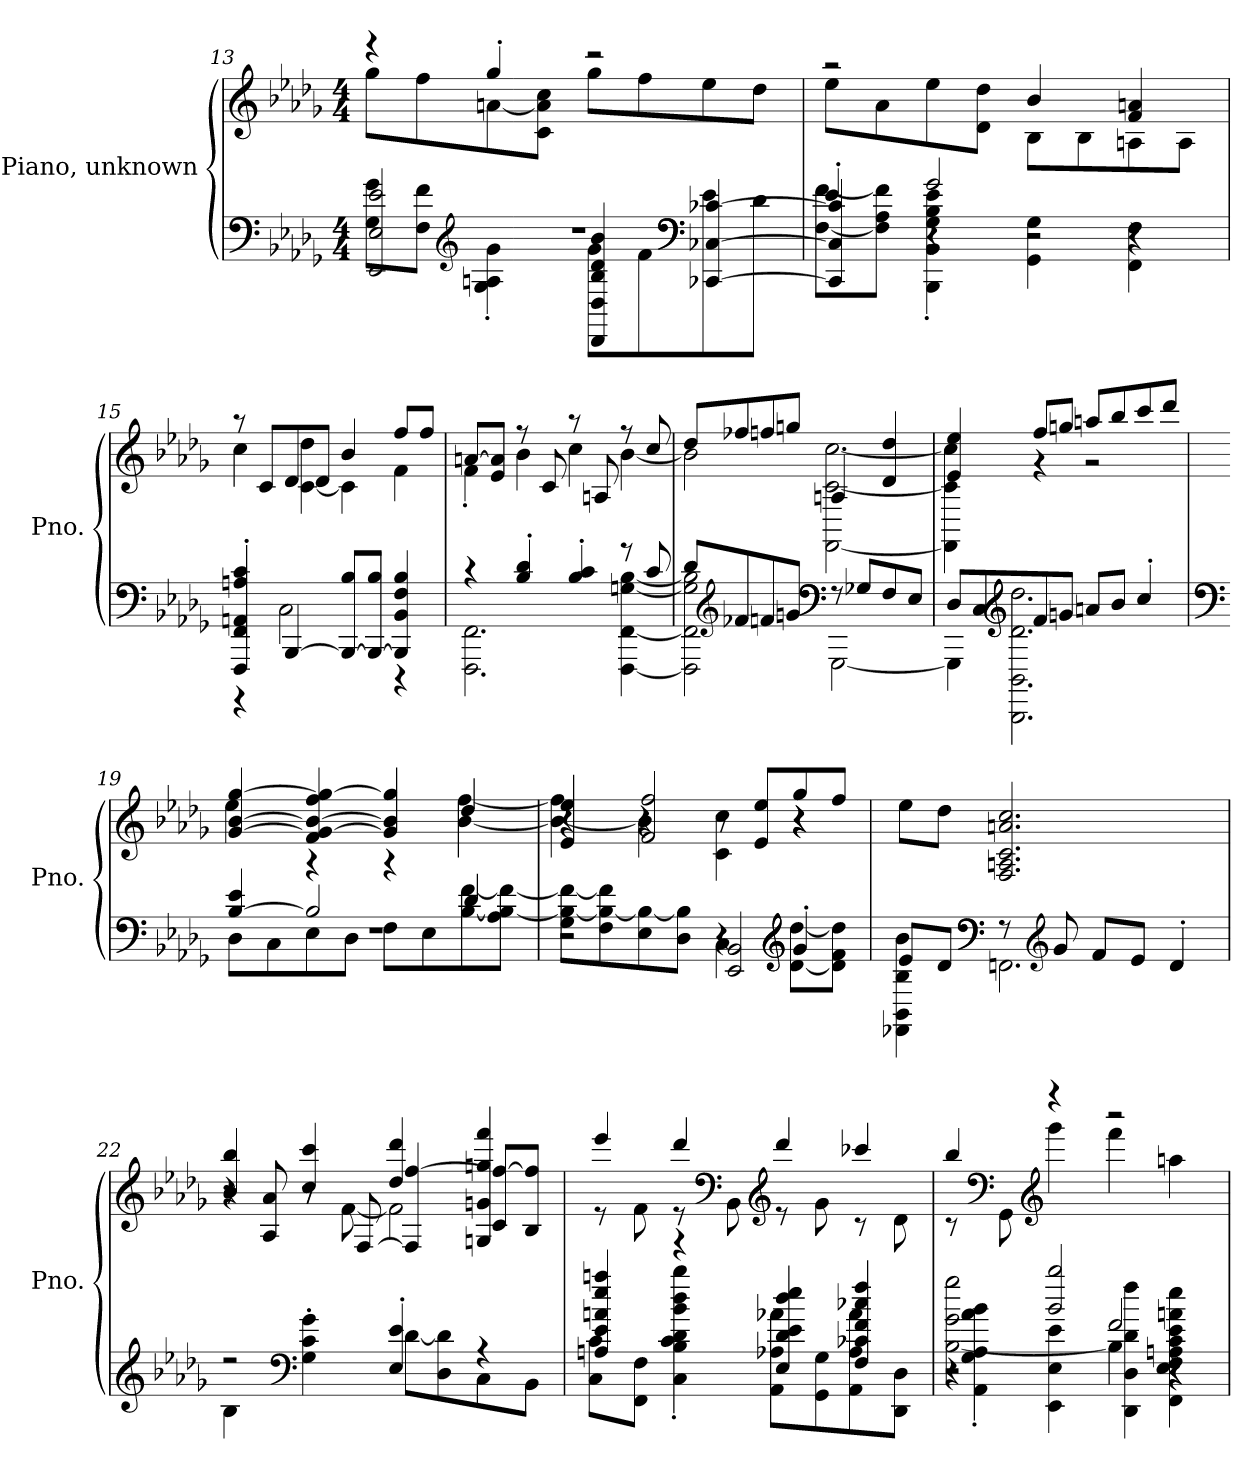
**kern	**kern
*part1	*part1
*staff2	*staff1
*I"Piano, unknown	*
*I'Pno.	*
!!LO:LB:g=z
*clefF4	*clefG2
*k[b-e-a-d-g-]	*k[b-e-a-d-g-]
*M4/4	*M4/4
=13	=13
*^	*^
*	*^	*	*
1r	8G-\ 8g-\L	2EE-/ 2E-/ 2e-/	4r	8gg-\L
.	8F\ 8f\J	.	.	8ff\
*clefG2	*	*	*	*
.	4G-\' 4An\' 4g-\'	.	4gg-'/	[8an\
.	.	.	.	8c\ 8a\] 8cc\J
.	8g-\L	4DD-/ 4D-/ 4B-/ 4d-/ 4b-/	2r	8gg-\L
.	8f\	.	.	8ff\
*clefF4	*	*	*	*
.	8e-\	[4CC-X/ [4C-X/ [4c-X/	.	8ee-\
.	8d-\J	.	.	8dd-\J
=14	=14	=14	=14	=14
4e-'/	[8F\ [8f\L	4CC-/] 4C-/] 4c-/]	2r	8ee-\L
.	8F\] 8A-\ 8f\]J	.	.	8a-\
2g-/	4BBB-\' 4BB-\' 4G-\' 4B-\' 4e-\'	4r	.	8ee-\
.	.	.	.	8d-\ 8dd-\J
.	4GG-\ 4G-\	2r	4b-/	8B-\L
.	.	.	.	8B-\
4r	4FF\ 4F\	.	4f/ 4an/	8An\
.	.	.	.	8A\J
*	*v	*v	*	*
=15	=15	=15	=15
4FFF/' 4FF/' 4AAn/' 4An/' 4c/'	4r	8r	4cc\
.	.	8c/L	.
[4BBB-/	2C\	8d-/	[4c\ 4dd-\
.	.	8d-/J	.
8BBB-/_ 8B-/L	.	4b-/	4c\]
8BBB-/_ 8B-/J	.	.	.
4BBB-/] 4BB-/ 4F/ 4B-/	4r	8ff/L	4f\
.	.	8ff/J	.
!!LO:LB:g=z	!!
=16	=16	=16	=16
4r	2.FFF\ 2.FF\	[8an/L	4f'\
.	.	8e-/ 8a/]J	.
4B-/' 4d-/'	.	8r	4b-\
.	.	8c/	.
4B-/' 4c/'	.	8r	4cc\
.	.	8An/	.
8r	[4FFF\ [4FF\ [4Gn\ [4B-\	8r	[4b-\
8c/	.	8cc/	.
=17	=17	=17	=17
8d-/L	2FFF\] 2FF\] 2G\] 2B-\]	8dd-/L	2b-\]
*clefG2	*	*	*
8f-X/	.	8ff-X/	.
8fn/	.	8ffn/	.
8gn/J	.	8ggn/J	.
*clefF4	*	*	*
8r	[2GGG-\	4An'/	[2FF\ [2c\ [2cc\
8G-X/L	.	.	.
8F/	.	4d-/ 4dd-/	.
8E-/J	.	.	.
=18	=18	=18	=18
8D-/L	4GGG-\]	4e-/ 4ee-/	4FF\] 4c\] 4cc\]
8C/	.	.	.
*clefG2	*	*	*
8f/	2.BBB-\ 2.BB-\ 2.d-\ 2.dd-\	8ff/L	4r
8gn/J	.	8ggn/J	.
8an/L	.	8aan/L	2r
8b-/J	.	8bb-/	.
4cc'/	.	8ccc/	.
.	.	8ddd-/J	.
*v	*v	*	*
!!LO:PB:g=z	!!
=19	=19	=19
*clefF4	*	*
*^	*	*
*	*^	*	*
1r	8D-\L	[4B-/ 4e-/	[4g-/ [4b-/ [4gg-/	4ee-\
.	8C\	.	.	.
.	8E-\	2B-/]	4f/ 4g-/_ 4b-/_ 4ff/ 4gg-/_	4r
.	8D-\J	.	.	.
.	8F\L	.	4g-/] 4b-/] 4gg-/]	4r
.	8E-\	.	.	.
.	[8B-\ [8f\	4d-/	4dd-/	[4b-\ [4ff\
.	8A-\ 8B-\_ 8f\_J	.	.	.
=20	=20	=20	=20	=20
*	*	*	*	*^
2r	8G-\ 8B-\_ 8f\_L	2r	4e-/ 4ee-/	4b-\_ 4ff\]	4r
.	8F\ 8B-\_ 8f\]	.	.	.	.
.	8E-\ 8B-\_	.	4r	4b-\]	2f/ 2ff/
.	8D-\ 8B-\]J	.	.	.	.
4r	4C\	2EE-/ 2BB-/	8r	4c\ 4cc\	.
.	.	.	8e-/ 8ee-/L	.	.
*clefG2	*	*	*	*	*
4g-'/	[8d-\ [8dd-\L	.	8gg-/	4r	4r
.	8d-\] 8f\ 8dd-\]J	.	8ff/J	.	.
*	*v	*v	*	*	*
*	*	*v	*v	*v
=21	=21	=21
8e-/L	4FF-X\ 4BB-\ 4B-\ 4b-\	8ee-\L
8d-/J	.	8dd-\J
*clefF4	*	*
8r	2.FFn\	2.F/ 2.An/ 2.c/ 2.an/ 2.cc/
*clefG2	*	*
8g-/	.	.
8f/L	.	.
8e-/J	.	.
4d-'/	.	.
!!LO:LB:g=z
=22	=22	=22
*	*	*^
*	*	*	*^
2r	4B-\	4b-/ 4bb-/	4r	8r
.	.	.	.	8A-/ 8a-/
*clefF4	*	*	*	*
.	4G-\' 4c\' 4g-\'	4cc/ 4ccc/	8r	8r
.	.	.	[8f\	[8F/
4E-/' 4e-/'	[8d-\L	4dd-/ 4ddd-/	2f\]	4F/] [4ff/
.	8D-\ 8d-\]	.	.	.
4r	8C\	4Gn/ 4gn/ 4ggn/ 4fff/	.	8c/ 8ff/_L
.	8BB-\J	.	.	8B-/ 8ff/]J
*	*	*	*v	*v
=23	=23	=23	=23
4An/ 4e-/ 4an/ 4ee-/ 4aan/	8C\ 8c\L	4eee-/	8r
.	8FF\ 8F\J	.	8f\
4r	4C\' 4B-\' 4c\' 4d-\' 4b-\' 4dd-\' 4bb-\'	4ddd-/	8r
*	*	*clefF4	*
.	.	.	8BB-\
*	*	*clefG2	*
4E-/ 4d-/ 4e-/ 4dd-/ 4ee-/	8AA-\ 8A-X\ 8a-X\L	4ddd-/	8r
.	8GG-\ 8G-\	.	8g-\
4F/ 4c-X/ 4f/ 4cc-X/ 4ff/	8AA-\ 8A-\ 8a-\	4ccc-X/	8r
.	8DD-\ 8D-\J	.	8d-\
=24	=24	=24	=24
*^	*^	*	*
4r	[2B-\ 2g-\ 2gg-\	2r	4AA-\' 4G-\' 4A-\' 4a-\' 4b-\'	4bb-/	8r
*	*	*	*	*clefF4	*
.	.	.	.	.	8GG-\
*	*	*	*	*clefG2	*
2b-/ 2bb-/	.	.	4EE-\ 4E-\ 4e-\	4r	4ggg-\
.	4B-\]	2f/	4DD-\ 4D-\ 4d-\ 4ff\	2r	4fff\
4r	4r	.	4FF\ 4E-\ 4F\ 4An\ 4c\ 4e-\ 4an\ 4ee-\	.	4aan\
*v	*v	*v	*v	*	*
*	*v	*v
=	=
*-	*-
